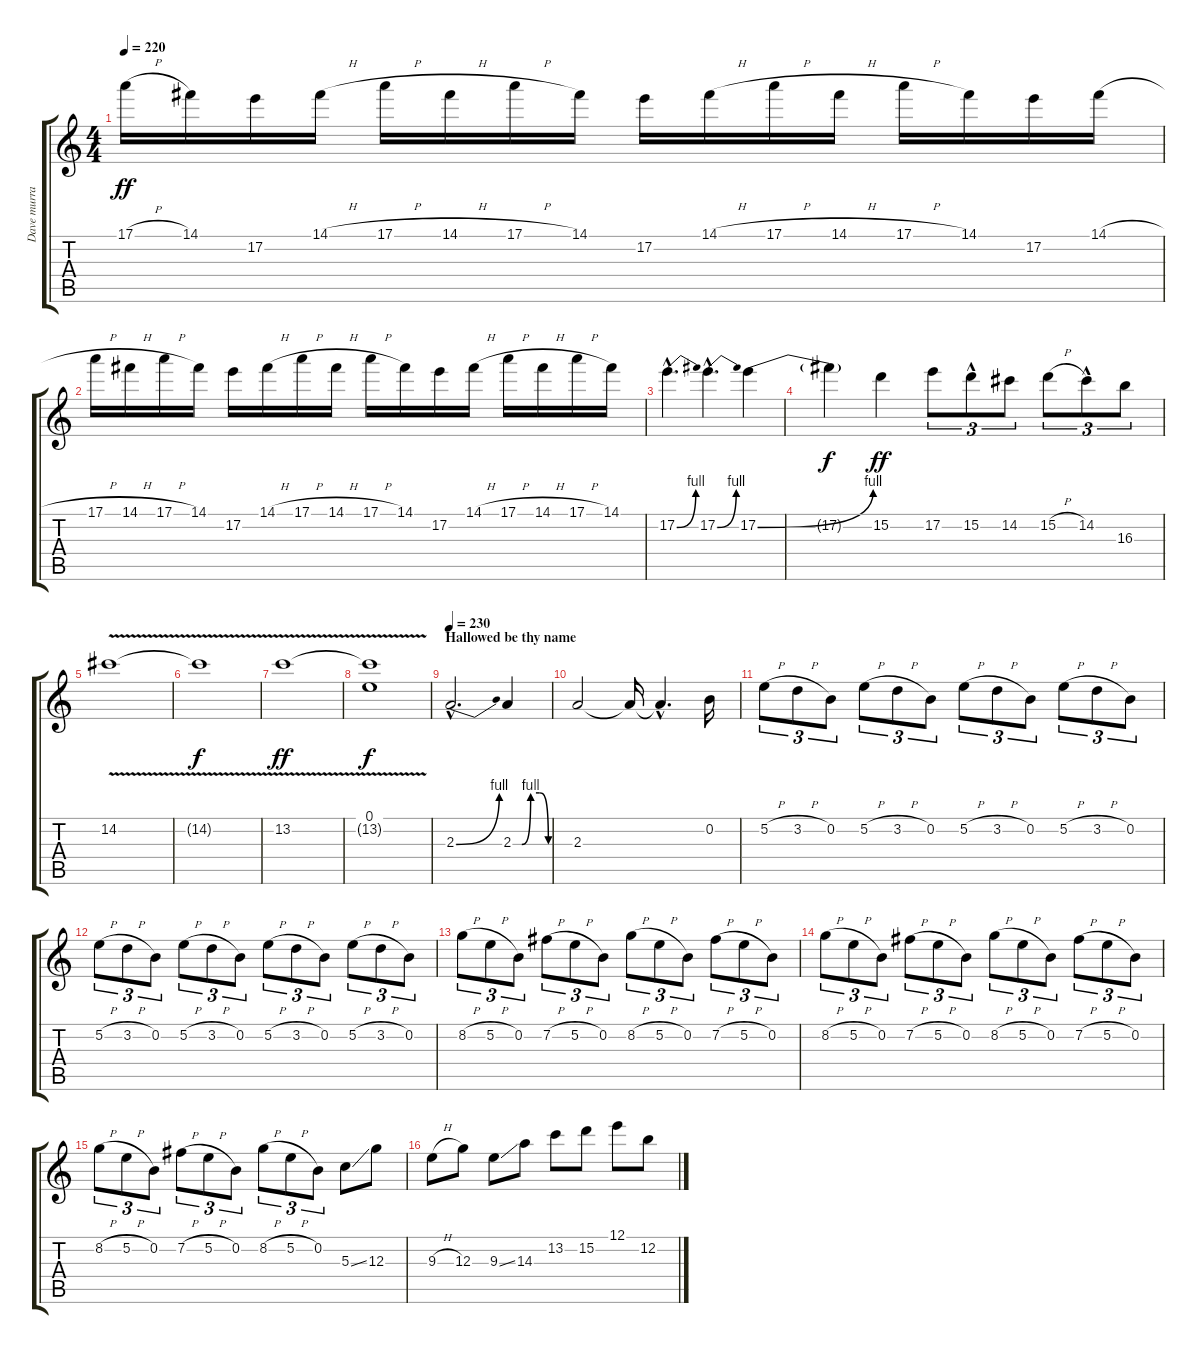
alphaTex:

\track ("Dave murray" "Dave murra") {instrument distortionguitar}
\staff {score tabs}
\tuning (E4 B3 G3 D3 A2 E2) {hide}
\ts (4 4)
\tempo 220
\clef g2
\ks c
17.1{h}.16{dy ff} 14.1.16 17.2.16 14.1{h}.16 17.1{h}.16 14.1{h}.16 17.1{h}.16 14.1.16 17.2.16 14.1{h}.16 17.1{h}.16 14.1{h}.16 17.1{h}.16 14.1.16 17.2.16 14.1{h}.16 |
17.1{h}.16 14.1{h}.16 17.1{h}.16 14.1.16 17.2.16 14.1{h}.16 17.1{h}.16 14.1{h}.16 17.1{h}.16 14.1.16 17.2.16 14.1{h}.16 17.1{h}.16 14.1{h}.16 17.1{h}.16 14.1.16 |
17.2{be (bend 0 0 60 4) hac}.4{d} 17.2{be (bend 0 0 60 4) hac}.4{d} 17.2{be (bend 0 0 60 4)}.4 |
17.2{t}.4{dy f} 15.2.4{dy ff} 17.2.8{tu (3 2)} 15.2{hac}.8{tu (3 2)} 14.2.8{tu (3 2)} 15.2{h}.8{tu (3 2)} 14.2{hac}.8{tu (3 2)} 16.3.8{tu (3 2)} |
14.2{v}.1 |
14.2{t}.1{dy f} |
13.2{v}.1{dy ff} |
(0.1 13.2{t}).1{dy f} |
\section ("" "Hallowed be thy name")
\tempo 230
2.3{be (bend 0 0 60 4) hac}.2{d} 2.3{be (custom 0 0 15 0 30 4 45 4 60 0)}.4 |
2.3.2 2.3{t}.16 2.3{hac t}.4{d} 0.2.16 |
5.2{h}.8{tu (3 2)} 3.2{h}.8{tu (3 2)} 0.2.8{tu (3 2)} 5.2{h}.8{tu (3 2)} 3.2{h}.8{tu (3 2)} 0.2.8{tu (3 2)} 5.2{h}.8{tu (3 2)} 3.2{h}.8{tu (3 2)} 0.2.8{tu (3 2)} 5.2{h}.8{tu (3 2)} 3.2{h}.8{tu (3 2)} 0.2.8{tu (3 2)} |
5.2{h}.8{tu (3 2)} 3.2{h}.8{tu (3 2)} 0.2.8{tu (3 2)} 5.2{h}.8{tu (3 2)} 3.2{h}.8{tu (3 2)} 0.2.8{tu (3 2)} 5.2{h}.8{tu (3 2)} 3.2{h}.8{tu (3 2)} 0.2.8{tu (3 2)} 5.2{h}.8{tu (3 2)} 3.2{h}.8{tu (3 2)} 0.2.8{tu (3 2)} |
8.2{h}.8{tu (3 2)} 5.2{h}.8{tu (3 2)} 0.2.8{tu (3 2)} 7.2{h}.8{tu (3 2)} 5.2{h}.8{tu (3 2)} 0.2.8{tu (3 2)} 8.2{h}.8{tu (3 2)} 5.2{h}.8{tu (3 2)} 0.2.8{tu (3 2)} 7.2{h}.8{tu (3 2)} 5.2{h}.8{tu (3 2)} 0.2.8{tu (3 2)} |
8.2{h}.8{tu (3 2)} 5.2{h}.8{tu (3 2)} 0.2.8{tu (3 2)} 7.2{h}.8{tu (3 2)} 5.2{h}.8{tu (3 2)} 0.2.8{tu (3 2)} 8.2{h}.8{tu (3 2)} 5.2{h}.8{tu (3 2)} 0.2.8{tu (3 2)} 7.2{h}.8{tu (3 2)} 5.2{h}.8{tu (3 2)} 0.2.8{tu (3 2)} |
8.2{h}.8{tu (3 2)} 5.2{h}.8{tu (3 2)} 0.2.8{tu (3 2)} 7.2{h}.8{tu (3 2)} 5.2{h}.8{tu (3 2)} 0.2.8{tu (3 2)} 8.2{h}.8{tu (3 2)} 5.2{h}.8{tu (3 2)} 0.2.8{tu (3 2)} 5.3{ss}.8 12.3.8 |
9.3{h}.8 12.3.8 9.3{ss}.8 14.3.8 13.2.8 15.2.8 12.1.8 12.2.8
